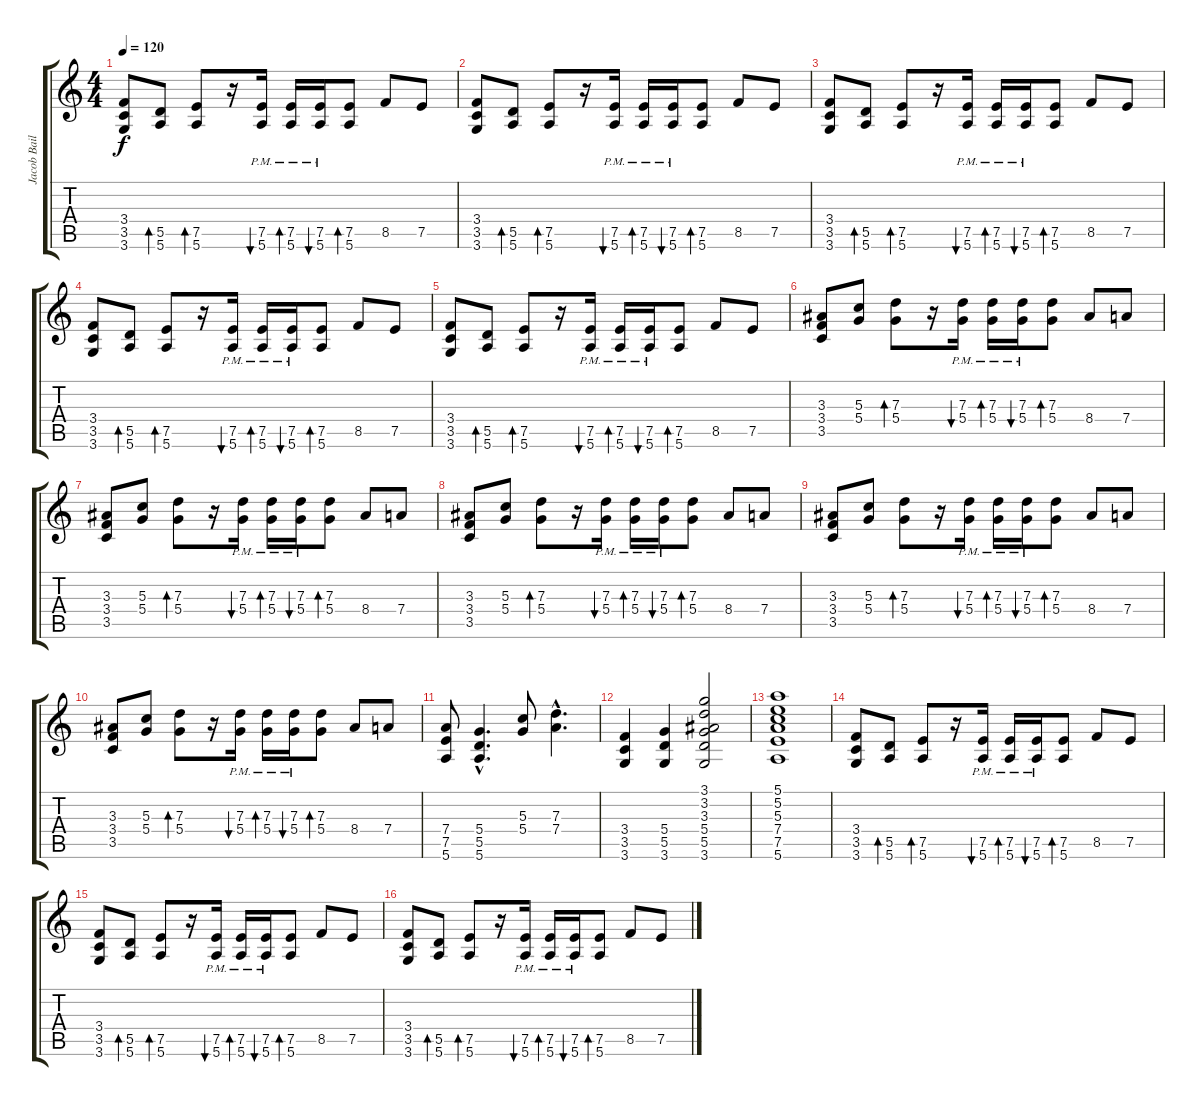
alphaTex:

\track ("Jacob Bailey" "Jacob Bail") {instrument acousticguitarsteel}
\staff {score tabs}
\tuning (E4 B3 G3 D3 A2 E2) {hide}
\ts (4 4)
\tempo 120
\clef g2
\ks c
(3.4 3.5 3.6).8{dy f} (5.5 5.6).8{bd 240} (7.5 5.6).8{bd 120} r.16 (7.5 5.6{pm}).16{bu 120} (7.5 5.6{pm}).16{bd 120} (7.5 5.6{pm}).16{bu 120} (7.5 5.6).8{bd 120} 8.5.8 7.5.8 |
(3.4 3.5 3.6).8 (5.5 5.6).8{bd 240} (7.5 5.6).8{bd 120} r.16 (7.5 5.6{pm}).16{bu 120} (7.5 5.6{pm}).16{bd 120} (7.5 5.6{pm}).16{bu 120} (7.5 5.6).8{bd 120} 8.5.8 7.5.8 |
(3.4 3.5 3.6).8 (5.5 5.6).8{bd 240} (7.5 5.6).8{bd 120} r.16 (7.5 5.6{pm}).16{bu 120} (7.5 5.6{pm}).16{bd 120} (7.5 5.6{pm}).16{bu 120} (7.5 5.6).8{bd 120} 8.5.8 7.5.8 |
(3.4 3.5 3.6).8 (5.5 5.6).8{bd 240} (7.5 5.6).8{bd 120} r.16 (7.5 5.6{pm}).16{bu 120} (7.5 5.6{pm}).16{bd 120} (7.5 5.6{pm}).16{bu 120} (7.5 5.6).8{bd 120} 8.5.8 7.5.8 |
(3.4 3.5 3.6).8 (5.5 5.6).8{bd 240} (7.5 5.6).8{bd 120} r.16 (7.5 5.6{pm}).16{bu 120} (7.5 5.6{pm}).16{bd 120} (7.5 5.6{pm}).16{bu 120} (7.5 5.6).8{bd 120} 8.5.8 7.5.8 |
(3.3 3.4 3.5).8 (5.3 5.4).8 (7.3 5.4).8{bd 120} r.16 (7.3 5.4{pm}).16{bu 120} (7.3{pm} 5.4).16{bd 120} (7.3{pm} 5.4).16{bu 120} (7.3 5.4).8{bd 120} 8.4.8 7.4.8 |
(3.3 3.4 3.5).8 (5.3 5.4).8 (7.3 5.4).8{bd 120} r.16 (7.3 5.4{pm}).16{bu 120} (7.3{pm} 5.4).16{bd 120} (7.3{pm} 5.4).16{bu 120} (7.3 5.4).8{bd 120} 8.4.8 7.4.8 |
(3.3 3.4 3.5).8 (5.3 5.4).8 (7.3 5.4).8{bd 120} r.16 (7.3 5.4{pm}).16{bu 120} (7.3{pm} 5.4).16{bd 120} (7.3{pm} 5.4).16{bu 120} (7.3 5.4).8{bd 120} 8.4.8 7.4.8 |
(3.3 3.4 3.5).8 (5.3 5.4).8 (7.3 5.4).8{bd 120} r.16 (7.3 5.4{pm}).16{bu 120} (7.3{pm} 5.4).16{bd 120} (7.3{pm} 5.4).16{bu 120} (7.3 5.4).8{bd 120} 8.4.8 7.4.8 |
(3.3 3.4 3.5).8 (5.3 5.4).8 (7.3 5.4).8{bd 120} r.16 (7.3 5.4{pm}).16{bu 120} (7.3{pm} 5.4).16{bd 120} (7.3{pm} 5.4).16{bu 120} (7.3 5.4).8{bd 120} 8.4.8 7.4.8 |
(7.4 7.5 5.6).8 (5.4{hac} 5.5{hac} 5.6{hac}).4{d} (5.3 5.4).8 (7.3{hac} 7.4{hac}).4{d} |
(3.4 3.5 3.6).4 (5.4 5.5 3.6).4 (3.1 3.2 3.3 5.4 5.5 3.6).2 |
(5.1 5.2 5.3 7.4 7.5 5.6).1 |
(3.4 3.5 3.6).8 (5.5 5.6).8{bd 240} (7.5 5.6).8{bd 120} r.16 (7.5 5.6{pm}).16{bu 120} (7.5 5.6{pm}).16{bd 120} (7.5 5.6{pm}).16{bu 120} (7.5 5.6).8{bd 120} 8.5.8 7.5.8 |
(3.4 3.5 3.6).8 (5.5 5.6).8{bd 240} (7.5 5.6).8{bd 120} r.16 (7.5 5.6{pm}).16{bu 120} (7.5 5.6{pm}).16{bd 120} (7.5 5.6{pm}).16{bu 120} (7.5 5.6).8{bd 120} 8.5.8 7.5.8 |
(3.4 3.5 3.6).8 (5.5 5.6).8{bd 240} (7.5 5.6).8{bd 120} r.16 (7.5 5.6{pm}).16{bu 120} (7.5 5.6{pm}).16{bd 120} (7.5 5.6{pm}).16{bu 120} (7.5 5.6).8{bd 120} 8.5.8 7.5.8
